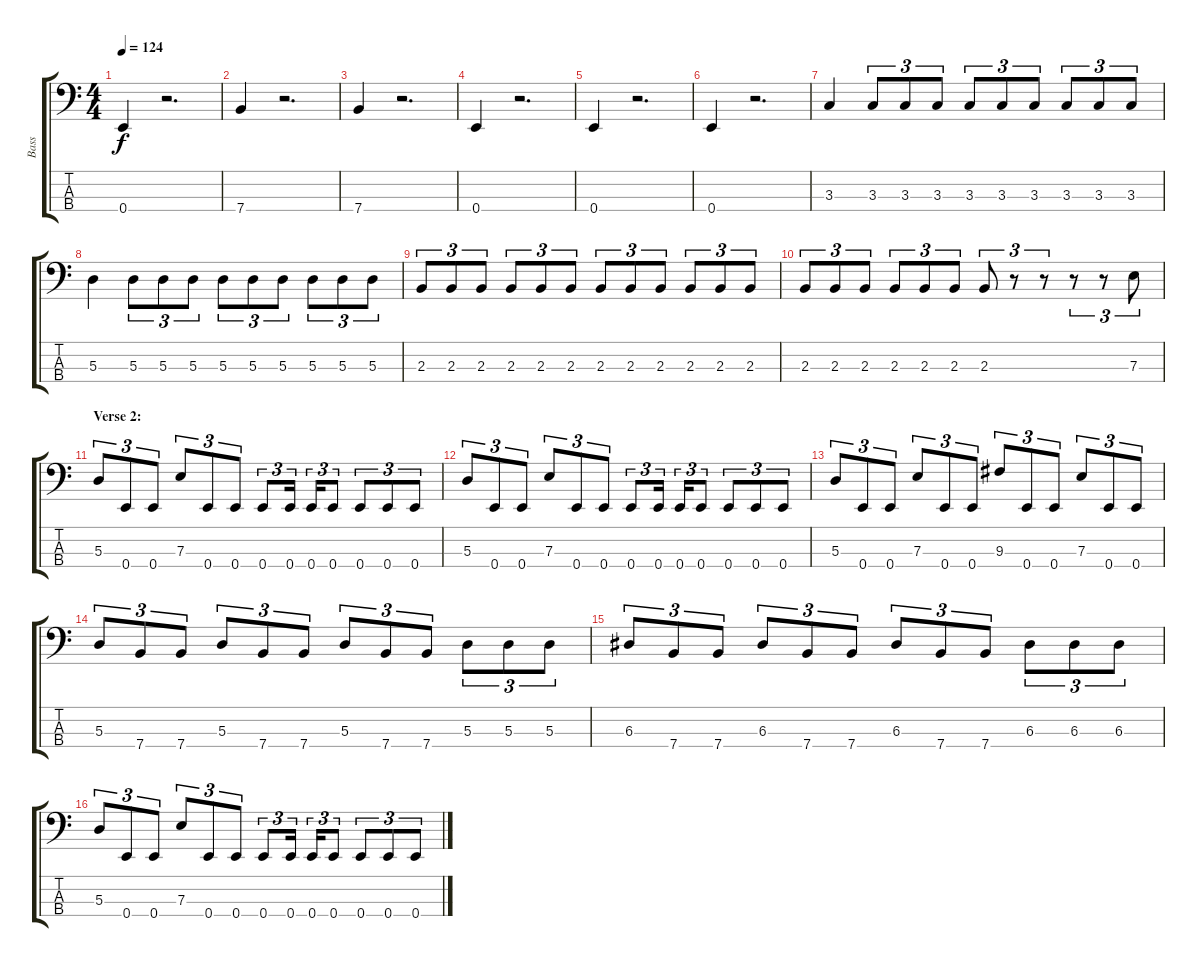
\track ("Bass" "Bass") {instrument electricbasspick}
\staff {score tabs}
\tuning (G2 D2 A1 E1) {hide}
\ts (4 4)
\tempo 124
\clef f4
\ks c
0.4.4{dy f} r.2{d} |
7.4.4 r.2{d} |
7.4.4 r.2{d} |
0.4.4 r.2{d} |
0.4.4 r.2{d} |
0.4.4 r.2{d} |
3.3.4 3.3.8{tu (3 2)} 3.3.8{tu (3 2)} 3.3.8{tu (3 2)} 3.3.8{tu (3 2)} 3.3.8{tu (3 2)} 3.3.8{tu (3 2)} 3.3.8{tu (3 2)} 3.3.8{tu (3 2)} 3.3.8{tu (3 2)} |
5.3.4 5.3.8{tu (3 2)} 5.3.8{tu (3 2)} 5.3.8{tu (3 2)} 5.3.8{tu (3 2)} 5.3.8{tu (3 2)} 5.3.8{tu (3 2)} 5.3.8{tu (3 2)} 5.3.8{tu (3 2)} 5.3.8{tu (3 2)} |
2.3.8{tu (3 2)} 2.3.8{tu (3 2)} 2.3.8{tu (3 2)} 2.3.8{tu (3 2)} 2.3.8{tu (3 2)} 2.3.8{tu (3 2)} 2.3.8{tu (3 2)} 2.3.8{tu (3 2)} 2.3.8{tu (3 2)} 2.3.8{tu (3 2)} 2.3.8{tu (3 2)} 2.3.8{tu (3 2)} |
2.3.8{tu (3 2)} 2.3.8{tu (3 2)} 2.3.8{tu (3 2)} 2.3.8{tu (3 2)} 2.3.8{tu (3 2)} 2.3.8{tu (3 2)} 2.3.8{tu (3 2)} r.8{tu (3 2)} r.8{tu (3 2)} r.8{tu (3 2)} r.8{tu (3 2)} 7.3.8{tu (3 2)} |
\section ("" "Verse 2:")
5.3.8{tu (3 2)} 0.4.8{tu (3 2)} 0.4.8{tu (3 2)} 7.3.8{tu (3 2)} 0.4.8{tu (3 2)} 0.4.8{tu (3 2)} 0.4.8{tu (3 2)} 0.4.16{tu (3 2)} 0.4.16{tu (3 2)} 0.4.8{tu (3 2)} 0.4.8{tu (3 2)} 0.4.8{tu (3 2)} 0.4.8{tu (3 2)} |
5.3.8{tu (3 2)} 0.4.8{tu (3 2)} 0.4.8{tu (3 2)} 7.3.8{tu (3 2)} 0.4.8{tu (3 2)} 0.4.8{tu (3 2)} 0.4.8{tu (3 2)} 0.4.16{tu (3 2)} 0.4.16{tu (3 2)} 0.4.8{tu (3 2)} 0.4.8{tu (3 2)} 0.4.8{tu (3 2)} 0.4.8{tu (3 2)} |
5.3.8{tu (3 2)} 0.4.8{tu (3 2)} 0.4.8{tu (3 2)} 7.3.8{tu (3 2)} 0.4.8{tu (3 2)} 0.4.8{tu (3 2)} 9.3.8{tu (3 2)} 0.4.8{tu (3 2)} 0.4.8{tu (3 2)} 7.3.8{tu (3 2)} 0.4.8{tu (3 2)} 0.4.8{tu (3 2)} |
5.3.8{tu (3 2)} 7.4.8{tu (3 2)} 7.4.8{tu (3 2)} 5.3.8{tu (3 2)} 7.4.8{tu (3 2)} 7.4.8{tu (3 2)} 5.3.8{tu (3 2)} 7.4.8{tu (3 2)} 7.4.8{tu (3 2)} 5.3.8{tu (3 2)} 5.3.8{tu (3 2)} 5.3.8{tu (3 2)} |
6.3.8{tu (3 2)} 7.4.8{tu (3 2)} 7.4.8{tu (3 2)} 6.3.8{tu (3 2)} 7.4.8{tu (3 2)} 7.4.8{tu (3 2)} 6.3.8{tu (3 2)} 7.4.8{tu (3 2)} 7.4.8{tu (3 2)} 6.3.8{tu (3 2)} 6.3.8{tu (3 2)} 6.3.8{tu (3 2)} |
5.3.8{tu (3 2)} 0.4.8{tu (3 2)} 0.4.8{tu (3 2)} 7.3.8{tu (3 2)} 0.4.8{tu (3 2)} 0.4.8{tu (3 2)} 0.4.8{tu (3 2)} 0.4.16{tu (3 2)} 0.4.16{tu (3 2)} 0.4.8{tu (3 2)} 0.4.8{tu (3 2)} 0.4.8{tu (3 2)} 0.4.8{tu (3 2)}
